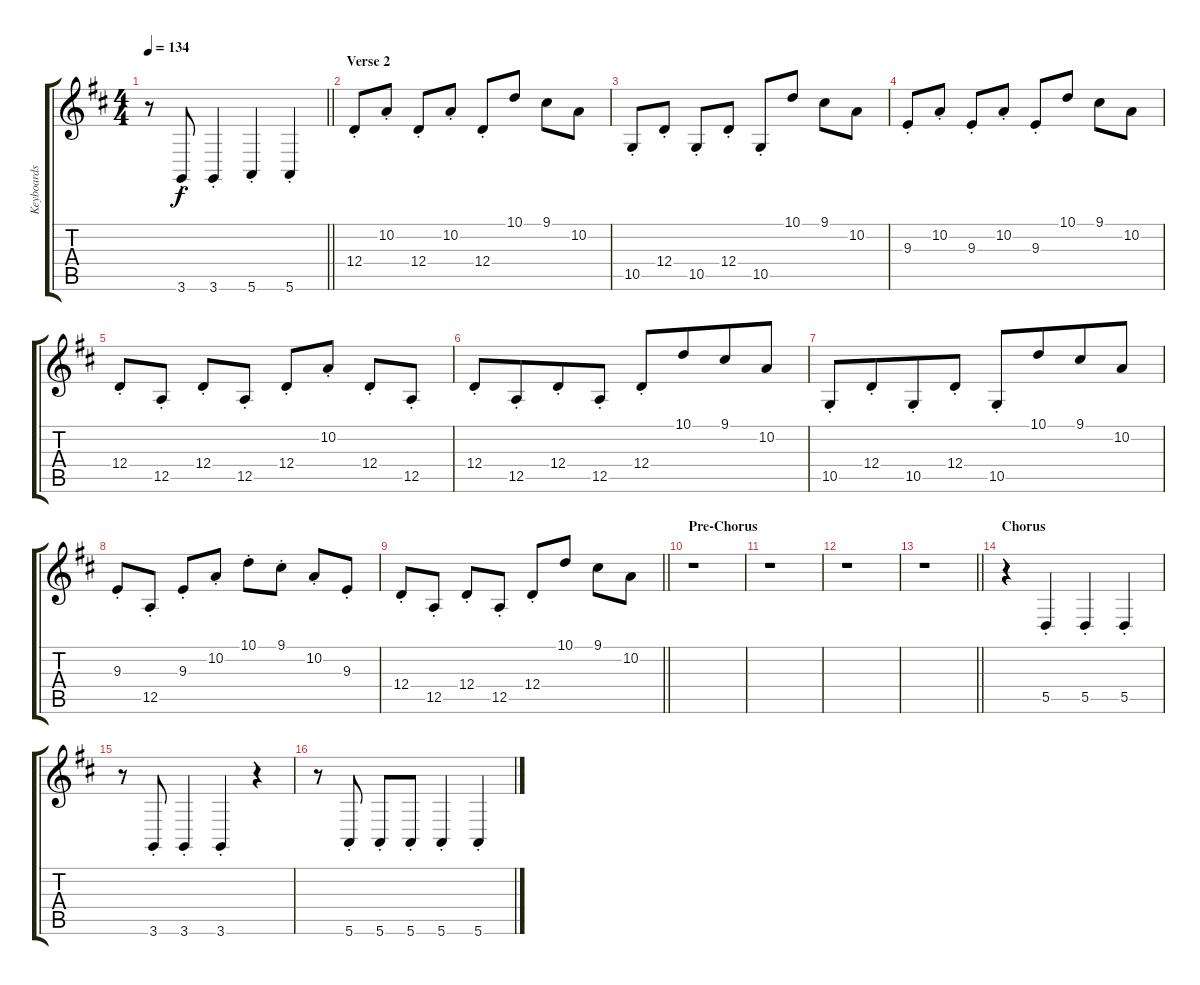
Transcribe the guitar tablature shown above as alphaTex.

\track ("Keyboards 3" "Keyboards ") {instrument lead8bassandlead}
\staff {score tabs}
\tuning (E4 B3 G3 D3 A2 E2) {hide}
\ts (4 4)
\tempo 134
\clef g2
\barLineRight lightlight
\ks d
r.8{dy f} 3.6{st}.8 3.6{st}.4 5.6{st}.4 5.6{st}.4 |
\section ("" "Verse 2")
12.4{st}.8{instrument stringensemble1} 10.2{st}.8 12.4{st}.8 10.2{st}.8 12.4{st}.8 10.1.8 9.1.8 10.2.8 |
10.5{st}.8 12.4{st}.8 10.5{st}.8 12.4{st}.8 10.5{st}.8 10.1.8 9.1.8 10.2.8 |
9.3{st}.8 10.2{st}.8 9.3{st}.8 10.2{st}.8 9.3{st}.8 10.1.8 9.1.8 10.2.8 |
12.4{st}.8 12.5{st}.8 12.4{st}.8 12.5{st}.8 12.4{st}.8 10.2{st}.8 12.4{st}.8 12.5{st}.8 |
12.4{st}.8 12.5{st}.8{beam merge} 12.4{st}.8 12.5{st}.8 12.4{st}.8 10.1.8{beam merge} 9.1.8 10.2.8 |
10.5{st}.8 12.4{st}.8{beam merge} 10.5{st}.8{beam merge} 12.4{st}.8 10.5{st}.8 10.1.8{beam merge} 9.1.8{beam merge} 10.2.8 |
9.3{st}.8 12.5{st}.8 9.3{st}.8 10.2{st}.8 10.1{st}.8 9.1{st}.8 10.2{st}.8 9.3{st}.8 |
\barLineRight lightlight
12.4{st}.8 12.5{st}.8 12.4{st}.8 12.5{st}.8 12.4{st}.8 10.1.8 9.1.8 10.2.8 |
\section ("" "Pre-Chorus")
r.1{instrument lead8bassandlead} |
r.1 |
r.1 |
\barLineRight lightlight
r.1 |
\section ("" "Chorus")
r.4 5.5{st}.4 5.5{st}.4 5.5{st}.4 |
r.8 3.6{st}.8 3.6{st}.4 3.6{st}.4 r.4 |
r.8 5.6{st}.8 5.6{st}.8 5.6{st}.8 5.6{st}.4 5.6{st}.4
